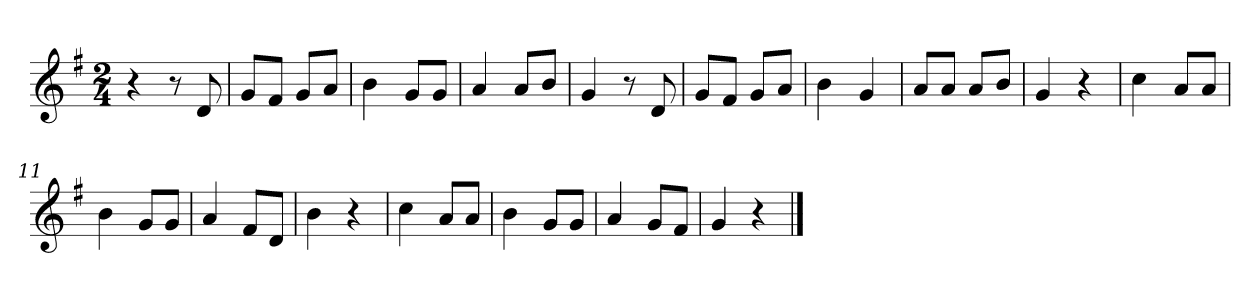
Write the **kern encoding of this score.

**kern
*part1
*staff1
*clefG2
*k[f#]
*G:
*M2/4
=1
4r
8r
8d/
=2
8g/L
8f#/J
8g/L
8a/J
=3
4b\
8g/L
8g/J
=4
4a/
8a/L
8b/J
=5
4g/
8r
8d/
=6
8g/L
8f#/J
8g/L
8a/J
=7
4b\
4g/
=8
8a/L
8a/J
8a/L
8b/J
=9
4g/
4r
!!LO:LB:g=z
=10
4cc\
8a/L
8a/J
=11
4b\
8g/L
8g/J
=12
4a/
8f#/L
8d/J
=13
4b\
4r
=14
4cc\
8a/L
8a/J
=15
4b\
8g/L
8g/J
=16
4a/
8g/L
8f#/J
=17
4g/
4r
==
*-
